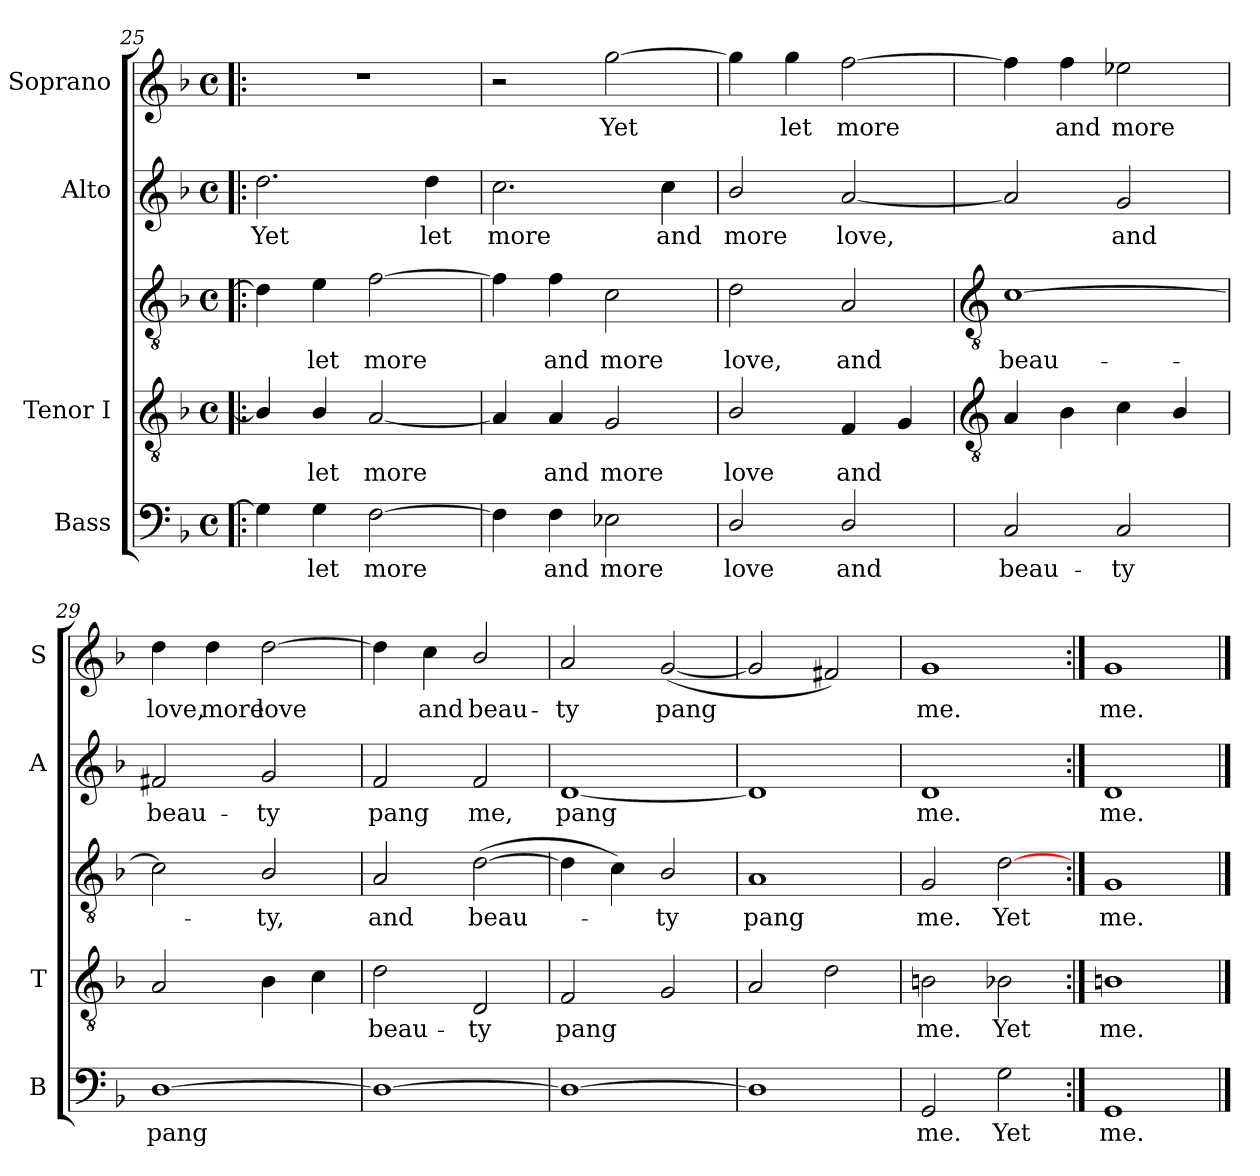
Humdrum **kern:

**kern	**text	**kern	**text	**kern	**text	**kern	**text	**kern	**text
*part4	*part4	*part3	*part3	*part3	*part3	*part2	*part2	*part1	*part1
*staff5	*staff5	*staff4	*staff4	*staff3	*staff3	*staff2	*staff2	*staff1	*staff1
*I"Bass	*	*I"Tenor I	*	*	*	*I"Alto	*	*I"Soprano	*
*I'B	*	*I'T	*	*	*	*I'A	*	*I'S	*
*clefF4	*	*clefGv2	*	*clefGv2	*	*clefG2	*	*clefG2	*
*k[b-]	*	*k[b-]	*	*k[b-]	*	*k[b-]	*	*k[b-]	*
*F:	*	*F:	*	*F:	*	*F:	*	*F:	*
*M4/4	*	*M4/4	*	*M4/4	*	*M4/4	*	*M4/4	*
*met(c)	*	*met(c)	*	*met(c)	*	*met(c)	*	*met(c)	*
=25!|:	=25!|:	=25!|:	=25!|:	=25!|:	=25!|:	=25!|:	=25!|:	=25!|:	=25!|:
!	!	!	!	!	!	!	!LO:LY:b	!	!
4G]	.	4B-/]	.	4d]	.	2.dd	Yet	1r	.
!	!LO:LY:b	!	!LO:LY:b	!	!LO:LY:b	!	!	!	!
4G	let	4B-/	let	4e	let	.	.	.	.
!	!LO:LY:b	!	!LO:LY:b	!	!LO:LY:b	!	!	!	!
[2F	more	[2A	more	[2f	more	.	.	.	.
!	!	!	!	!	!	!	!LO:LY:b	!	!
.	.	.	.	.	.	4dd	let	.	.
=26	=26	=26	=26	=26	=26	=26	=26	=26	=26
!	!	!	!	!	!	!	!LO:LY:b	!	!
4F]	.	4A]	.	4f]	.	2.cc	more	2r	.
!	!LO:LY:b	!	!LO:LY:b	!	!LO:LY:b	!	!	!	!
4F	and	4A	and	4f	and	.	.	.	.
!	!LO:LY:b	!	!LO:LY:b	!	!LO:LY:b	!	!	!	!LO:LY:b
2E-X	more	2G	more	2c	more	.	.	[2gg	Yet
!	!	!	!	!	!	!	!LO:LY:b	!	!
.	.	.	.	.	.	4cc	and	.	.
=27	=27	=27	=27	=27	=27	=27	=27	=27	=27
!	!LO:LY:b	!	!LO:LY:b	!	!LO:LY:b	!	!LO:LY:b	!	!
2D/	love	2B-/	love	2d	love,	2b-/	more	4gg]	.
!	!	!	!	!	!	!	!	!	!LO:LY:b
.	.	.	.	.	.	.	.	4gg	let
!	!LO:LY:b	!	!LO:LY:b	!	!LO:LY:b	!	!LO:LY:b	!	!LO:LY:b
2D/	and	4F	and	2A	and	[2a	love,	[2ff	more
.	.	4G	.	.	.	.	.	.	.
!!LO:LB:g=z
=28	=28	=28	=28	=28	=28	=28	=28	=28	=28
*	*	*clefGv2	*	*clefGv2	*	*	*	*	*
!	!LO:LY:b	!	!	!	!LO:LY:b	!	!	!	!
2C	beau-	4A	.	[1c	beau-	2a]	.	4ff]	.
!	!	!	!	!	!	!	!	!	!LO:LY:b
.	.	4B-	.	.	.	.	.	4ff	and
!	!LO:LY:b	!	!	!	!	!	!LO:LY:b	!	!LO:LY:b
2C	-ty	4c	.	.	.	2g	and	2ee-X	more
.	.	4B-/	.	.	.	.	.	.	.
=29	=29	=29	=29	=29	=29	=29	=29	=29	=29
!	!LO:LY:b	!	!	!	!	!	!LO:LY:b	!	!LO:LY:b
[1D	pang	2A	.	2c]	.	2f#X	beau-	4dd	love,
!	!	!	!	!	!	!	!	!	!LO:LY:b
.	.	.	.	.	.	.	.	4dd	more
!	!	!	!	!	!LO:LY:b	!	!LO:LY:b	!	!LO:LY:b
.	.	4B-	.	2B-/	ty,	2g	-ty	[2dd	love
.	.	4c	.	.	.	.	.	.	.
=30	=30	=30	=30	=30	=30	=30	=30	=30	=30
!	!	!	!LO:LY:b	!	!LO:LY:b	!	!LO:LY:b	!	!
1D_	.	2d	beau-	2A	and	2f	pang	4dd]	.
!	!	!	!	!	!	!	!	!	!LO:LY:b
.	.	.	.	.	.	.	.	4cc	and
!	!	!	!LO:LY:b	!	!LO:LY:b	!	!LO:LY:b	!	!LO:LY:b
.	.	2D	-ty	(>[2d	beau-	2f	me,	2b-/	beau-
=31	=31	=31	=31	=31	=31	=31	=31	=31	=31
!	!	!	!LO:LY:b	!	!	!	!LO:LY:b	!	!LO:LY:b
1D_	.	2F	pang	4d]	.	[1d	pang	2a	-ty
.	.	.	.	4c)	.	.	.	.	.
!	!	!	!	!	!LO:LY:b	!	!	!	!LO:LY:b
.	.	2G	.	2B-/	ty	.	.	(<[2g	pang
=32	=32	=32	=32	=32	=32	=32	=32	=32	=32
!	!	!	!	!	!LO:LY:b	!	!	!	!
1D]	.	2A	.	1A	pang	1d]	.	2g]	.
.	.	2d	.	.	.	.	.	2f#X)	.
=33	=33	=33	=33	=33	=33	=33	=33	=33	=33
!	!LO:LY:b	!	!LO:LY:b	!	!LO:LY:b	!	!LO:LY:b	!	!LO:LY:b
2GG	me.	2Bn	me.	2G	me.	1d	me.	1g	me.
!	!LO:LY:b	!	!LO:LY:b	!	!LO:LY:b	!	!	!	!
2G	Yet	2B-X	Yet	[2d	Yet	.	.	.	.
=34:|!	=34:|!	=34:|!	=34:|!	=34:|!	=34:|!	=34:|!	=34:|!	=34:|!	=34:|!
!	!LO:LY:b	!	!LO:LY:b	!	!LO:LY:b	!	!LO:LY:b	!	!LO:LY:b
1GG	me.	1Bn	me.	1G	me.	1d	me.	1g	me.
==	==	==	==	==	==	==	==	==	==
*-	*-	*-	*-	*-	*-	*-	*-	*-	*-
